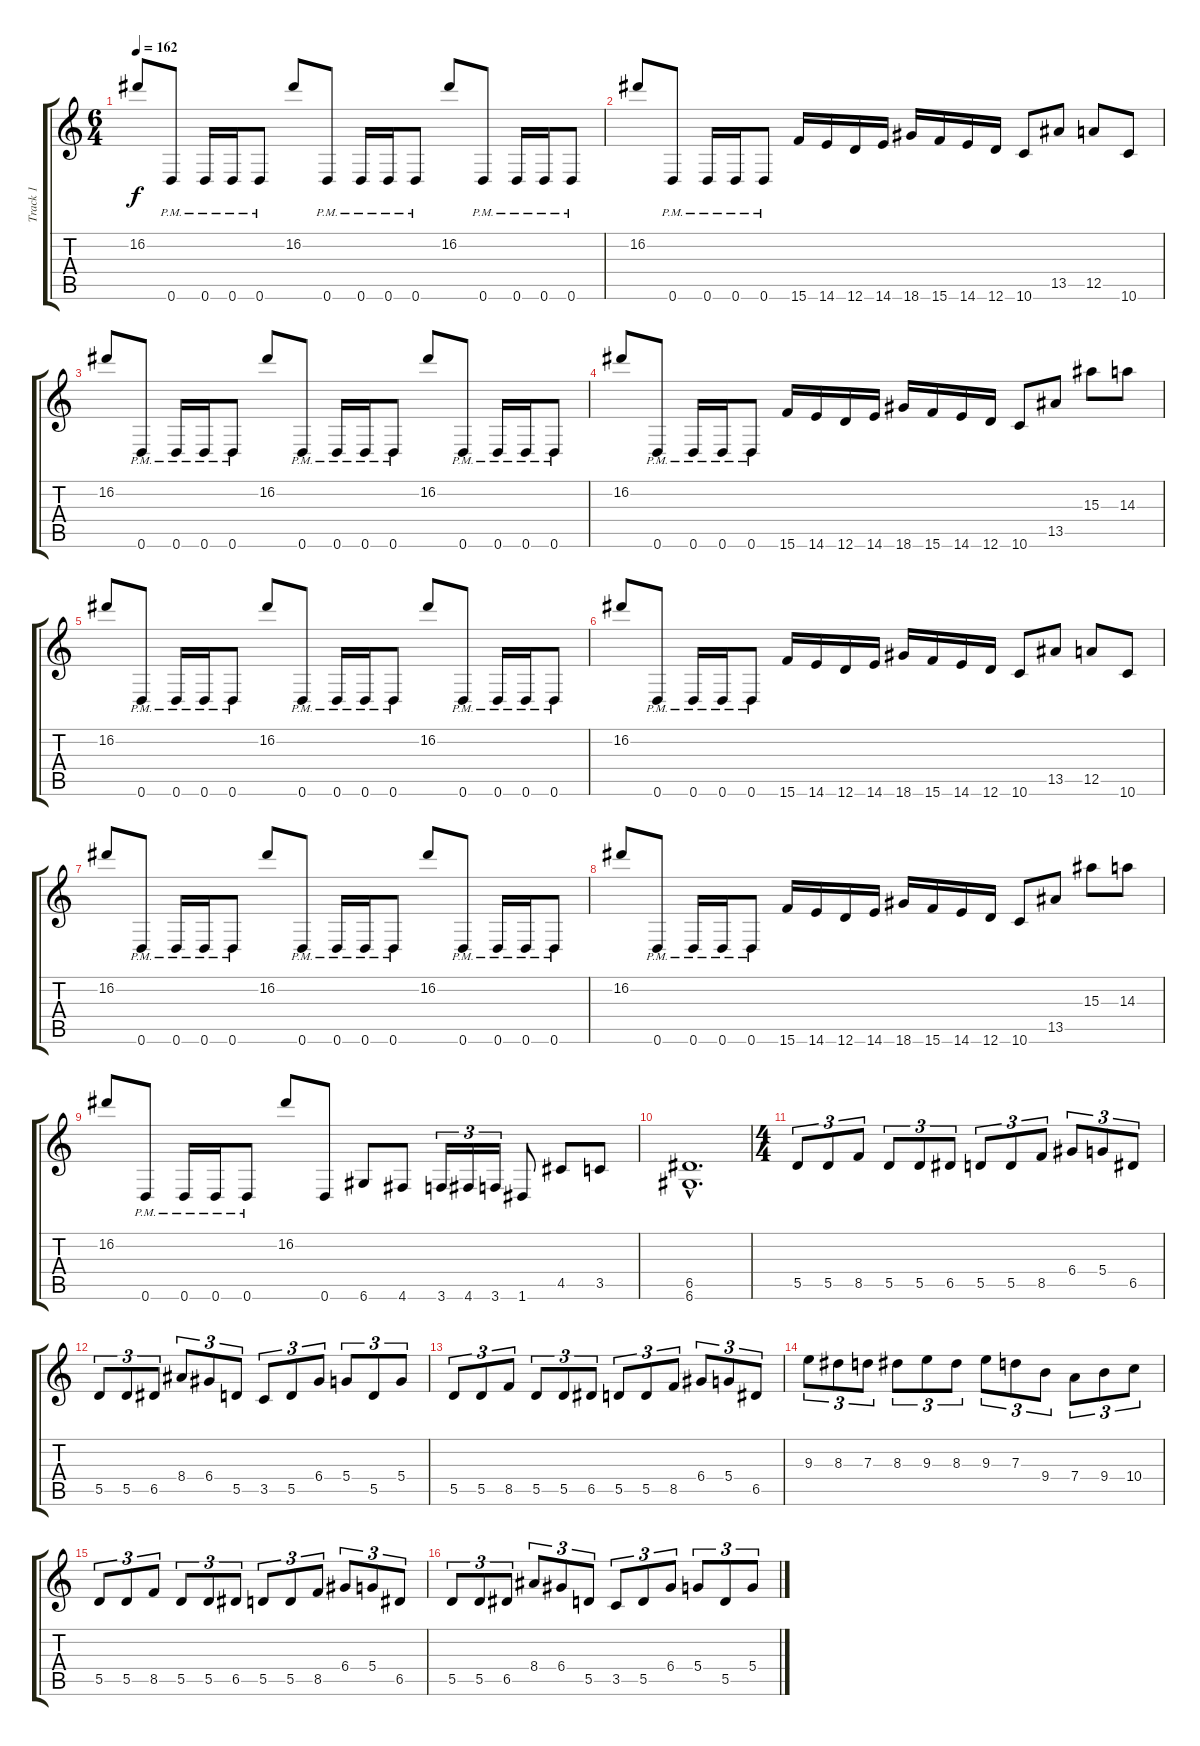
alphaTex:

\track ("Track 1" "Track 1") {instrument distortionguitar}
\staff {score tabs}
\tuning (E4 B3 G3 D3 A2 D2) {hide}
\ts (6 4)
\tempo 162
\clef g2
\ks c
16.2.8{dy f} 0.6{pm}.8 0.6{pm}.16 0.6{pm}.16 0.6{pm}.8 16.2.8 0.6{pm}.8 0.6{pm}.16 0.6{pm}.16 0.6{pm}.8 16.2.8 0.6{pm}.8 0.6{pm}.16 0.6{pm}.16 0.6{pm}.8 |
16.2.8 0.6{pm}.8 0.6{pm}.16 0.6{pm}.16 0.6{pm}.8 15.6.16 14.6.16 12.6.16 14.6.16 18.6.16 15.6.16 14.6.16 12.6.16 10.6.8 13.5.8 12.5.8 10.6.8 |
16.2.8 0.6{pm}.8 0.6{pm}.16 0.6{pm}.16 0.6{pm}.8 16.2.8 0.6{pm}.8 0.6{pm}.16 0.6{pm}.16 0.6{pm}.8 16.2.8 0.6{pm}.8 0.6{pm}.16 0.6{pm}.16 0.6{pm}.8 |
16.2.8 0.6{pm}.8 0.6{pm}.16 0.6{pm}.16 0.6{pm}.8 15.6.16 14.6.16 12.6.16 14.6.16 18.6.16 15.6.16 14.6.16 12.6.16 10.6.8 13.5.8 15.3.8 14.3.8 |
16.2.8 0.6{pm}.8 0.6{pm}.16 0.6{pm}.16 0.6{pm}.8 16.2.8 0.6{pm}.8 0.6{pm}.16 0.6{pm}.16 0.6{pm}.8 16.2.8 0.6{pm}.8 0.6{pm}.16 0.6{pm}.16 0.6{pm}.8 |
16.2.8 0.6{pm}.8 0.6{pm}.16 0.6{pm}.16 0.6{pm}.8 15.6.16 14.6.16 12.6.16 14.6.16 18.6.16 15.6.16 14.6.16 12.6.16 10.6.8 13.5.8 12.5.8 10.6.8 |
16.2.8 0.6{pm}.8 0.6{pm}.16 0.6{pm}.16 0.6{pm}.8 16.2.8 0.6{pm}.8 0.6{pm}.16 0.6{pm}.16 0.6{pm}.8 16.2.8 0.6{pm}.8 0.6{pm}.16 0.6{pm}.16 0.6{pm}.8 |
16.2.8 0.6{pm}.8 0.6{pm}.16 0.6{pm}.16 0.6{pm}.8 15.6.16 14.6.16 12.6.16 14.6.16 18.6.16 15.6.16 14.6.16 12.6.16 10.6.8 13.5.8 15.3.8 14.3.8 |
16.2.8 0.6{pm}.8 0.6{pm}.16 0.6{pm}.16 0.6{pm}.8 16.2.8 0.6.8 6.6.8 4.6.8 3.6.16{tu (3 2)} 4.6.16{tu (3 2)} 3.6.16{tu (3 2)} 1.6.8 4.5.8 3.5.8 |
(6.5{hac} 6.6{hac}).1{d} |
\ts (4 4)
5.5.8{tu (3 2)} 5.5.8{tu (3 2)} 8.5.8{tu (3 2)} 5.5.8{tu (3 2)} 5.5.8{tu (3 2)} 6.5.8{tu (3 2)} 5.5.8{tu (3 2)} 5.5.8{tu (3 2)} 8.5.8{tu (3 2)} 6.4.8{tu (3 2)} 5.4.8{tu (3 2)} 6.5.8{tu (3 2)} |
5.5.8{tu (3 2)} 5.5.8{tu (3 2)} 6.5.8{tu (3 2)} 8.4.8{tu (3 2)} 6.4.8{tu (3 2)} 5.5.8{tu (3 2)} 3.5.8{tu (3 2)} 5.5.8{tu (3 2)} 6.4.8{tu (3 2)} 5.4.8{tu (3 2)} 5.5.8{tu (3 2)} 5.4.8{tu (3 2)} |
5.5.8{tu (3 2)} 5.5.8{tu (3 2)} 8.5.8{tu (3 2)} 5.5.8{tu (3 2)} 5.5.8{tu (3 2)} 6.5.8{tu (3 2)} 5.5.8{tu (3 2)} 5.5.8{tu (3 2)} 8.5.8{tu (3 2)} 6.4.8{tu (3 2)} 5.4.8{tu (3 2)} 6.5.8{tu (3 2)} |
9.3.8{tu (3 2)} 8.3.8{tu (3 2)} 7.3.8{tu (3 2)} 8.3.8{tu (3 2)} 9.3.8{tu (3 2)} 8.3.8{tu (3 2)} 9.3.8{tu (3 2)} 7.3.8{tu (3 2)} 9.4.8{tu (3 2)} 7.4.8{tu (3 2)} 9.4.8{tu (3 2)} 10.4.8{tu (3 2)} |
5.5.8{tu (3 2)} 5.5.8{tu (3 2)} 8.5.8{tu (3 2)} 5.5.8{tu (3 2)} 5.5.8{tu (3 2)} 6.5.8{tu (3 2)} 5.5.8{tu (3 2)} 5.5.8{tu (3 2)} 8.5.8{tu (3 2)} 6.4.8{tu (3 2)} 5.4.8{tu (3 2)} 6.5.8{tu (3 2)} |
5.5.8{tu (3 2)} 5.5.8{tu (3 2)} 6.5.8{tu (3 2)} 8.4.8{tu (3 2)} 6.4.8{tu (3 2)} 5.5.8{tu (3 2)} 3.5.8{tu (3 2)} 5.5.8{tu (3 2)} 6.4.8{tu (3 2)} 5.4.8{tu (3 2)} 5.5.8{tu (3 2)} 5.4.8{tu (3 2)}
